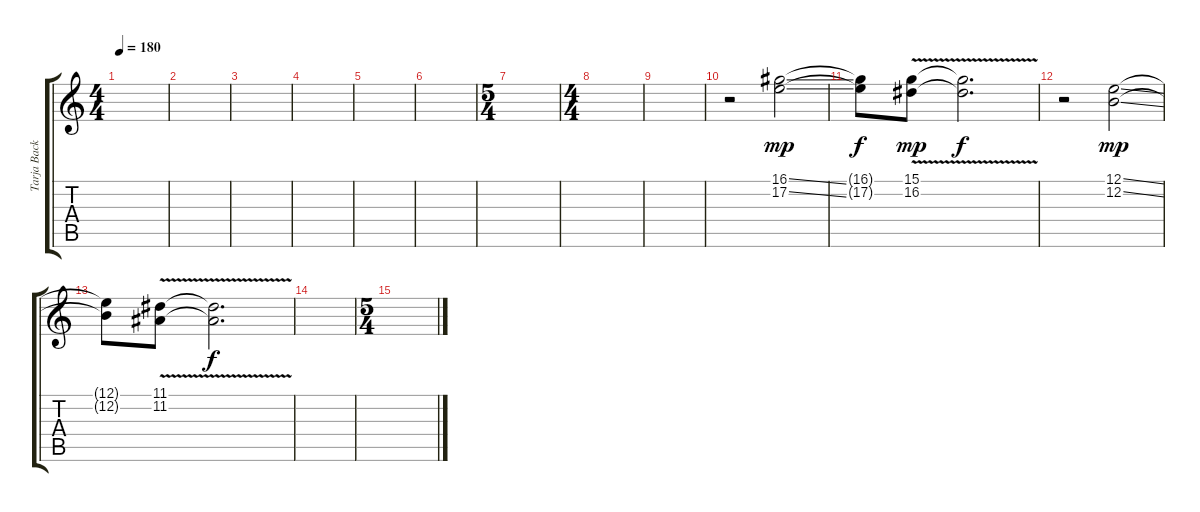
\track ("Tarja Backs" "Tarja Back") {instrument choiraahs}
\staff {score tabs}
\tuning (E4 B3 G3 D3 A2 E2) {hide}
\ts (4 4)
\tempo 180
\clef g2
\ks c
|
|
|
|
|
|
\ts (5 4)
|
\ts (4 4)
|
|
r.2 (16.1{ss} 17.2{ss}).2{dy mp} |
(16.1{t} 17.2{t}).8{dy f} (15.1{v} 16.2{v}).8{dy mp} (15.1{t} 16.2{t}).2{d dy f} |
r.2 (12.1{ss} 12.2{ss}).2{dy mp} |
(12.1{t} 12.2{t}).8 (11.1{v} 11.2{v}).8 (11.1{t} 11.2{t}).2{d dy f} |
|
\ts (5 4)
